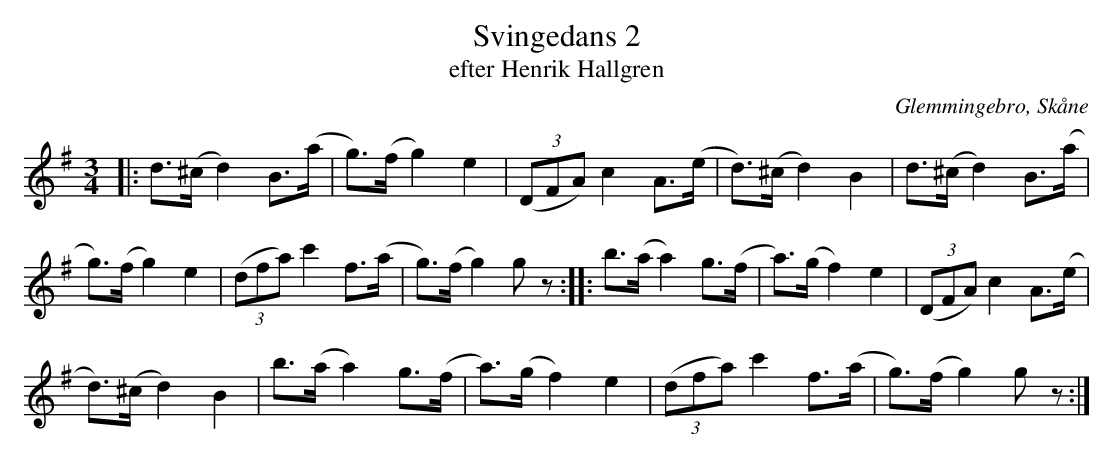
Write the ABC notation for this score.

X:1
T:Svingedans 2
T:efter Henrik Hallgren
O:Glemmingebro, Skåne
M:3/4
L:1/8
K:G
|: d>(^c d2) B>(a | g)>(f g2) e2 | (3(DFA) c2 A>(e | d)>(^c d2) B2 | d>(^c d2) B>(a |
g)>(f g2) e2 | (3(dfa) c'2 f>(a | g)>(f  g2)  gz :|: b>(a a2) g>(f | a)>(g f2) e2 | (3(DFA) c2 A>(e |
d)>(^c d2) B2 |b>(a a2) g>(f | a)>(g f2) e2 | (3(dfa) c'2 f>(a | g)>(f  g2)  gz  :|
